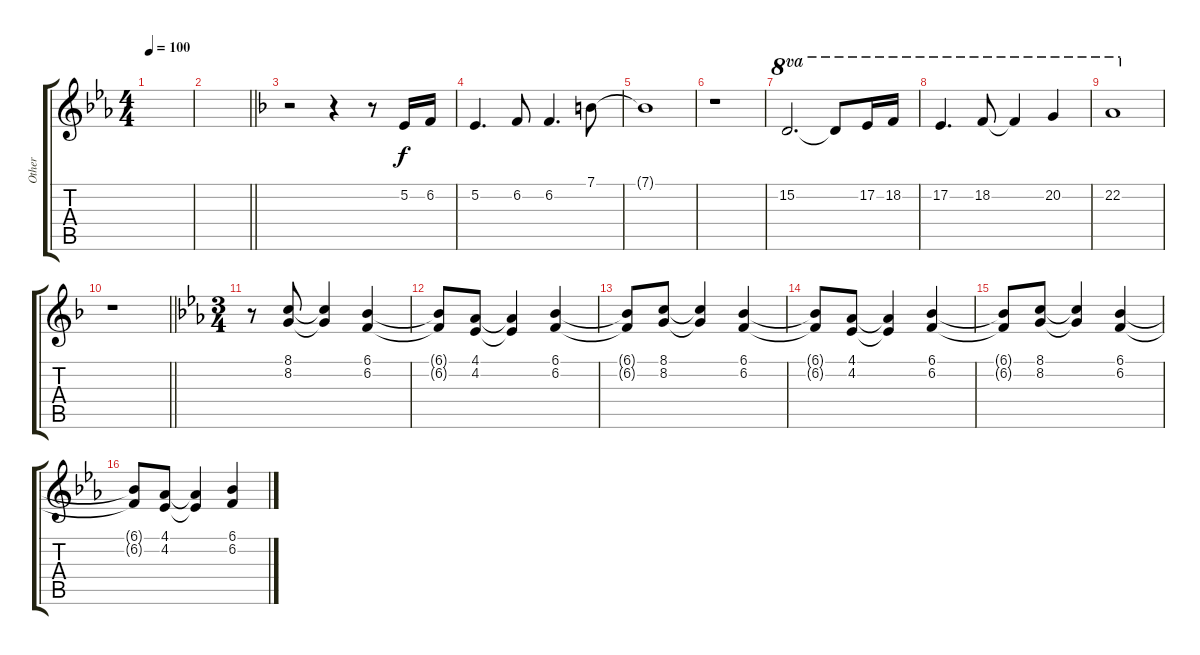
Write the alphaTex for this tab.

\track ("Other" "Other") {instrument lead1square}
\staff {score tabs}
\tuning (E4 B3 G3 D3 A2 E2) {hide}
\ts (4 4)
\tempo 100
\clef g2
\ks cminor
|
\barLineRight lightlight
|
\ks dminor
r.2 r.4 r.8 5.2.16 6.2.16 |
5.2.4{d} 6.2.8 6.2.4{d} 7.1.8 |
7.1{t}.1 |
r.1 |
15.2.2{d ot 8va} 15.2{t}.8{ot 8va} 17.2.16{ot 8va} 18.2.16{ot 8va} |
17.2.4{d ot 8va} 18.2.8{ot 8va} 18.2{t}.4{ot 8va} 20.2.4{ot 8va} |
22.2.1{ot 8va} |
\barLineRight lightlight
r.1 |
\ts (3 4)
\ks cminor
r.8 (8.1 8.2).8 (8.1{t} 8.2{t}).4 (6.1 6.2).4 |
(6.1{t} 6.2{t}).8 (4.1 4.2).8 (4.1{t} 4.2{t}).4 (6.1 6.2).4 |
(6.1{t} 6.2{t}).8 (8.1 8.2).8 (8.1{t} 8.2{t}).4 (6.1 6.2).4 |
(6.1{t} 6.2{t}).8 (4.1 4.2).8 (4.1{t} 4.2{t}).4 (6.1 6.2).4 |
(6.1{t} 6.2{t}).8 (8.1 8.2).8 (8.1{t} 8.2{t}).4 (6.1 6.2).4 |
(6.1{t} 6.2{t}).8 (4.1 4.2).8 (4.1{t} 4.2{t}).4 (6.1 6.2).4
